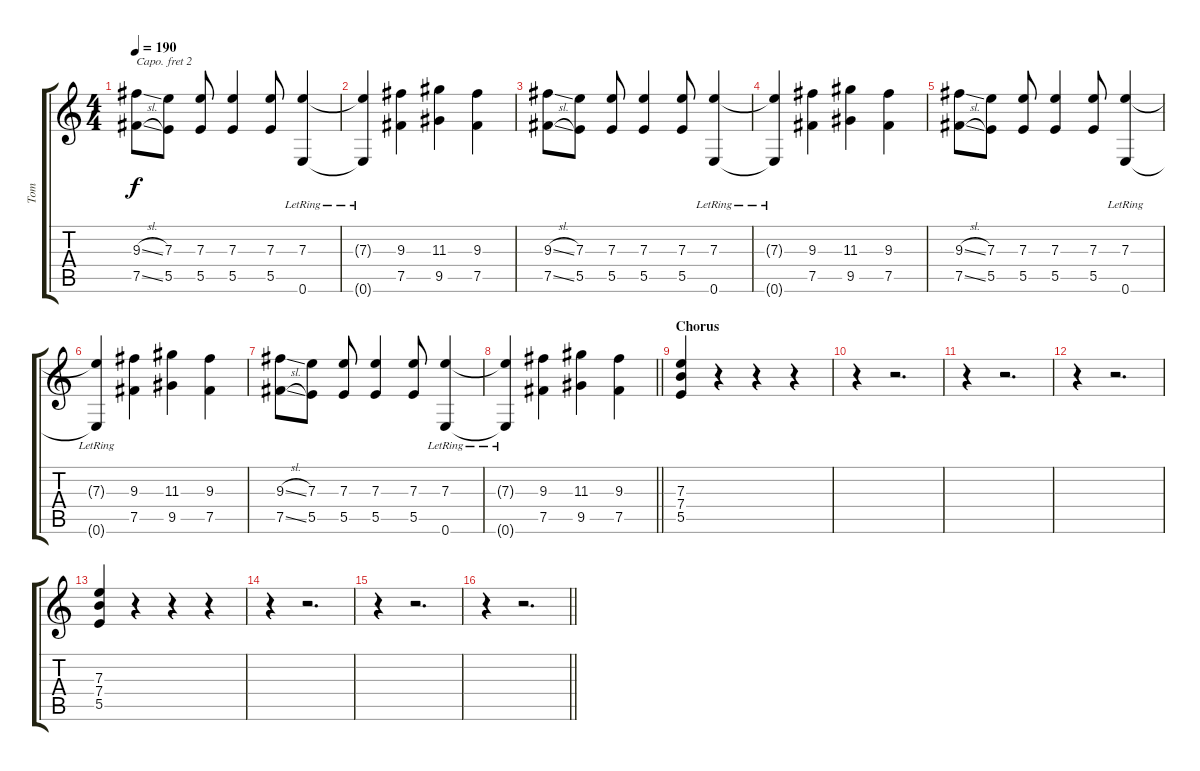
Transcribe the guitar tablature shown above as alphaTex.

\track ("Tom" "Tom") {instrument distortionguitar}
\staff {score tabs}
\capo 2
\tuning (E4 B3 G3 D3 A2 D2) {hide}
\ts (4 4)
\tempo 190
\clef g2
\ks c
(9.3{sl} 7.5{sl}).8{dy f} (7.3 5.5).8 (7.3 5.5).8 (7.3 5.5).4 (7.3 5.5).8 (7.3 0.6{lr}).4 |
(7.3{t} 0.6{lr t}).4 (9.3 7.5).4 (11.3 9.5).4 (9.3 7.5).4 |
(9.3{sl} 7.5{sl}).8 (7.3 5.5).8 (7.3 5.5).8 (7.3 5.5).4 (7.3 5.5).8 (7.3 0.6{lr}).4 |
(7.3{t} 0.6{lr t}).4 (9.3 7.5).4 (11.3 9.5).4 (9.3 7.5).4 |
(9.3{sl} 7.5{sl}).8 (7.3 5.5).8 (7.3 5.5).8 (7.3 5.5).4 (7.3 5.5).8 (7.3 0.6{lr}).4 |
(7.3{t} 0.6{lr t}).4 (9.3 7.5).4 (11.3 9.5).4 (9.3 7.5).4 |
(9.3{sl} 7.5{sl}).8 (7.3 5.5).8 (7.3 5.5).8 (7.3 5.5).4 (7.3 5.5).8 (7.3 0.6{lr}).4 |
\barLineRight lightlight
(7.3{t} 0.6{lr t}).4 (9.3 7.5).4 (11.3 9.5).4 (9.3 7.5).4 |
\section ("" "Chorus")
(7.3 7.4 5.5).4 r.4 r.4 r.4 |
r.4 r.2{d} |
r.4 r.2{d} |
r.4 r.2{d} |
(7.3 7.4 5.5).4 r.4 r.4 r.4 |
r.4 r.2{d} |
r.4 r.2{d} |
\barLineRight lightlight
r.4 r.2{d}
